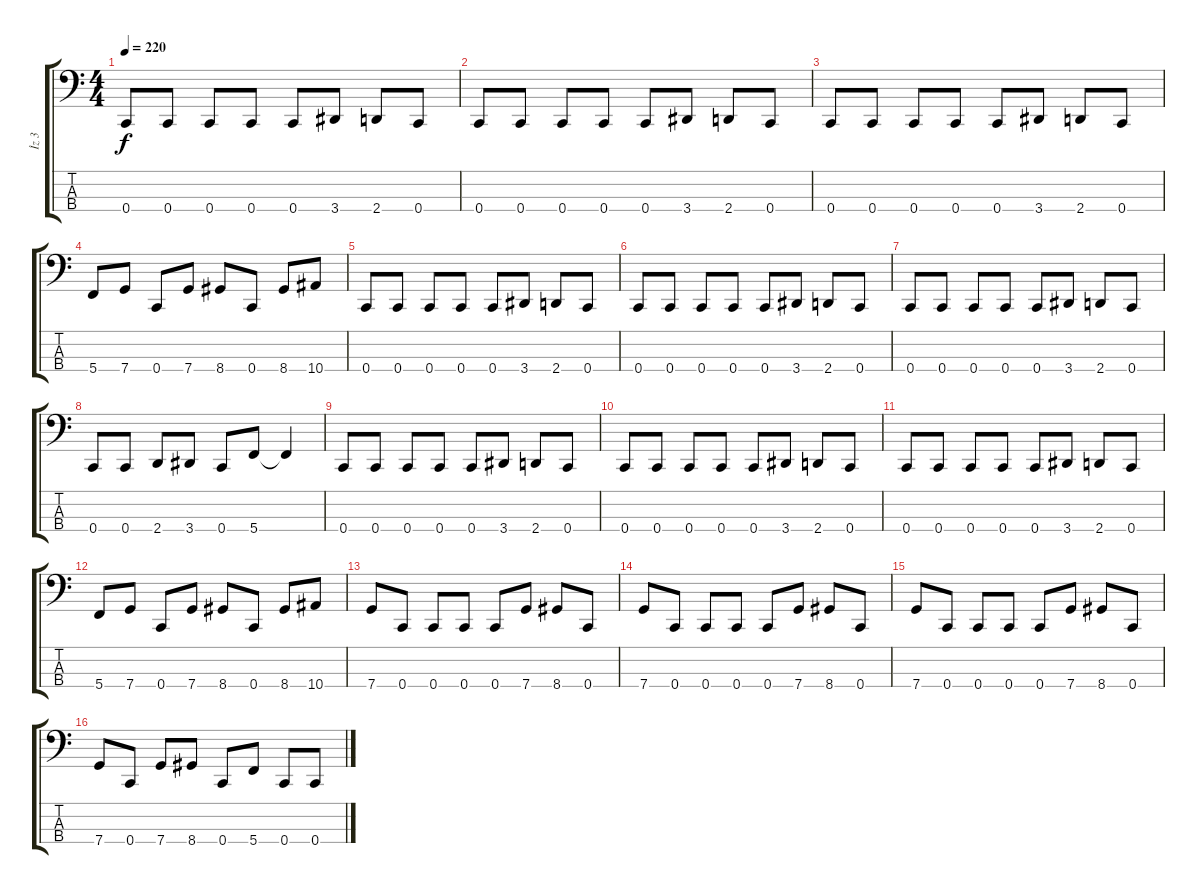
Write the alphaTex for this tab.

\track ("İz 3" "İz 3") {instrument electricbasspick}
\staff {score tabs}
\tuning (F2 C2 G1 C1) {hide}
\ts (4 4)
\tempo 220
\clef f4
\ks c
0.4.8{dy f} 0.4.8 0.4.8 0.4.8 0.4.8 3.4.8 2.4.8 0.4.8 |
0.4.8 0.4.8 0.4.8 0.4.8 0.4.8 3.4.8 2.4.8 0.4.8 |
0.4.8 0.4.8 0.4.8 0.4.8 0.4.8 3.4.8 2.4.8 0.4.8 |
5.4.8 7.4.8 0.4.8 7.4.8 8.4.8 0.4.8 8.4.8 10.4.8 |
0.4.8 0.4.8 0.4.8 0.4.8 0.4.8 3.4.8 2.4.8 0.4.8 |
0.4.8 0.4.8 0.4.8 0.4.8 0.4.8 3.4.8 2.4.8 0.4.8 |
0.4.8 0.4.8 0.4.8 0.4.8 0.4.8 3.4.8 2.4.8 0.4.8 |
0.4.8 0.4.8 2.4.8 3.4.8 0.4.8 5.4.8 5.4{t}.4 |
0.4.8 0.4.8 0.4.8 0.4.8 0.4.8 3.4.8 2.4.8 0.4.8 |
0.4.8 0.4.8 0.4.8 0.4.8 0.4.8 3.4.8 2.4.8 0.4.8 |
0.4.8 0.4.8 0.4.8 0.4.8 0.4.8 3.4.8 2.4.8 0.4.8 |
5.4.8 7.4.8 0.4.8 7.4.8 8.4.8 0.4.8 8.4.8 10.4.8 |
7.4.8 0.4.8 0.4.8 0.4.8 0.4.8 7.4.8 8.4.8 0.4.8 |
7.4.8 0.4.8 0.4.8 0.4.8 0.4.8 7.4.8 8.4.8 0.4.8 |
7.4.8 0.4.8 0.4.8 0.4.8 0.4.8 7.4.8 8.4.8 0.4.8 |
7.4.8 0.4.8 7.4.8 8.4.8 0.4.8 5.4.8 0.4.8 0.4.8
